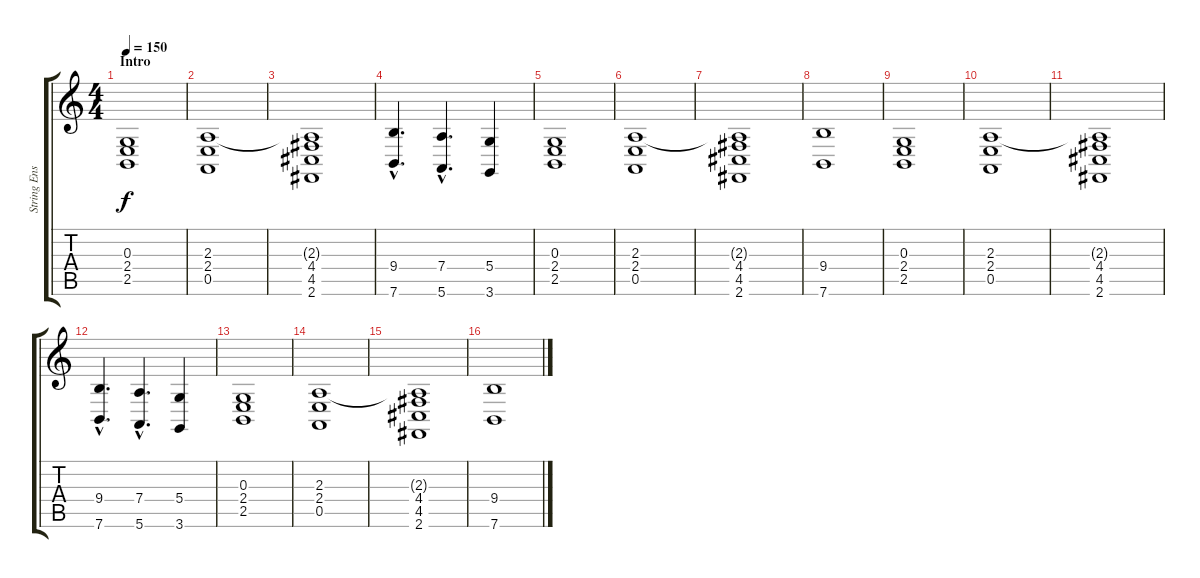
\track ("String Ensemble IV" "String Ens") {instrument stringensemble2}
\staff {score tabs}
\tuning (E4 B3 G3 D3 A2 E2) {hide}
\ts (4 4)
\section ("" "Intro")
\tempo 150
\clef g2
\ks c
(0.3 2.4 2.5).1{dy f instrument stringensemble2} |
(2.3 2.4 0.5).1 |
(2.3{t} 4.4 4.5 2.6).1 |
(9.4{hac} 7.6{hac}).4{d} (7.4{hac} 5.6{hac}).4{d} (5.4 3.6).4 |
(0.3 2.4 2.5).1 |
(2.3 2.4 0.5).1 |
(2.3{t} 4.4 4.5 2.6).1 |
(9.4 7.6).1 |
(0.3 2.4 2.5).1 |
(2.3 2.4 0.5).1 |
(2.3{t} 4.4 4.5 2.6).1 |
(9.4{hac} 7.6{hac}).4{d} (7.4{hac} 5.6{hac}).4{d} (5.4 3.6).4 |
(0.3 2.4 2.5).1 |
(2.3 2.4 0.5).1 |
(2.3{t} 4.4 4.5 2.6).1 |
(9.4 7.6).1
